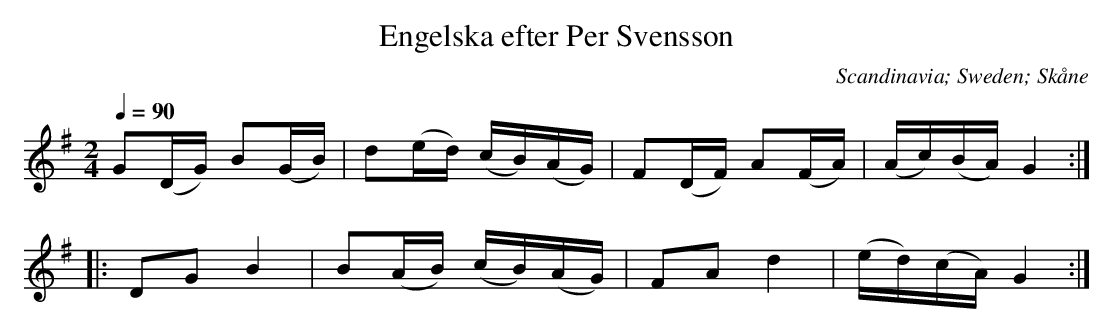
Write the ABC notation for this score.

X:1
T:Engelska efter Per Svensson
O:Scandinavia; Sweden; Skåne
Q:1/4=90
L:1/16
M:2/4
K:G
G2(DG) B2(GB) | d2(ed) (cB)(AG) | F2(DF) A2(FA) | (Ac)(BA) G4 :|$|: D2G2 B4 | B2(AB) (cB)(AG) |
F2A2 d4 | (ed)(cA) G4 :|
